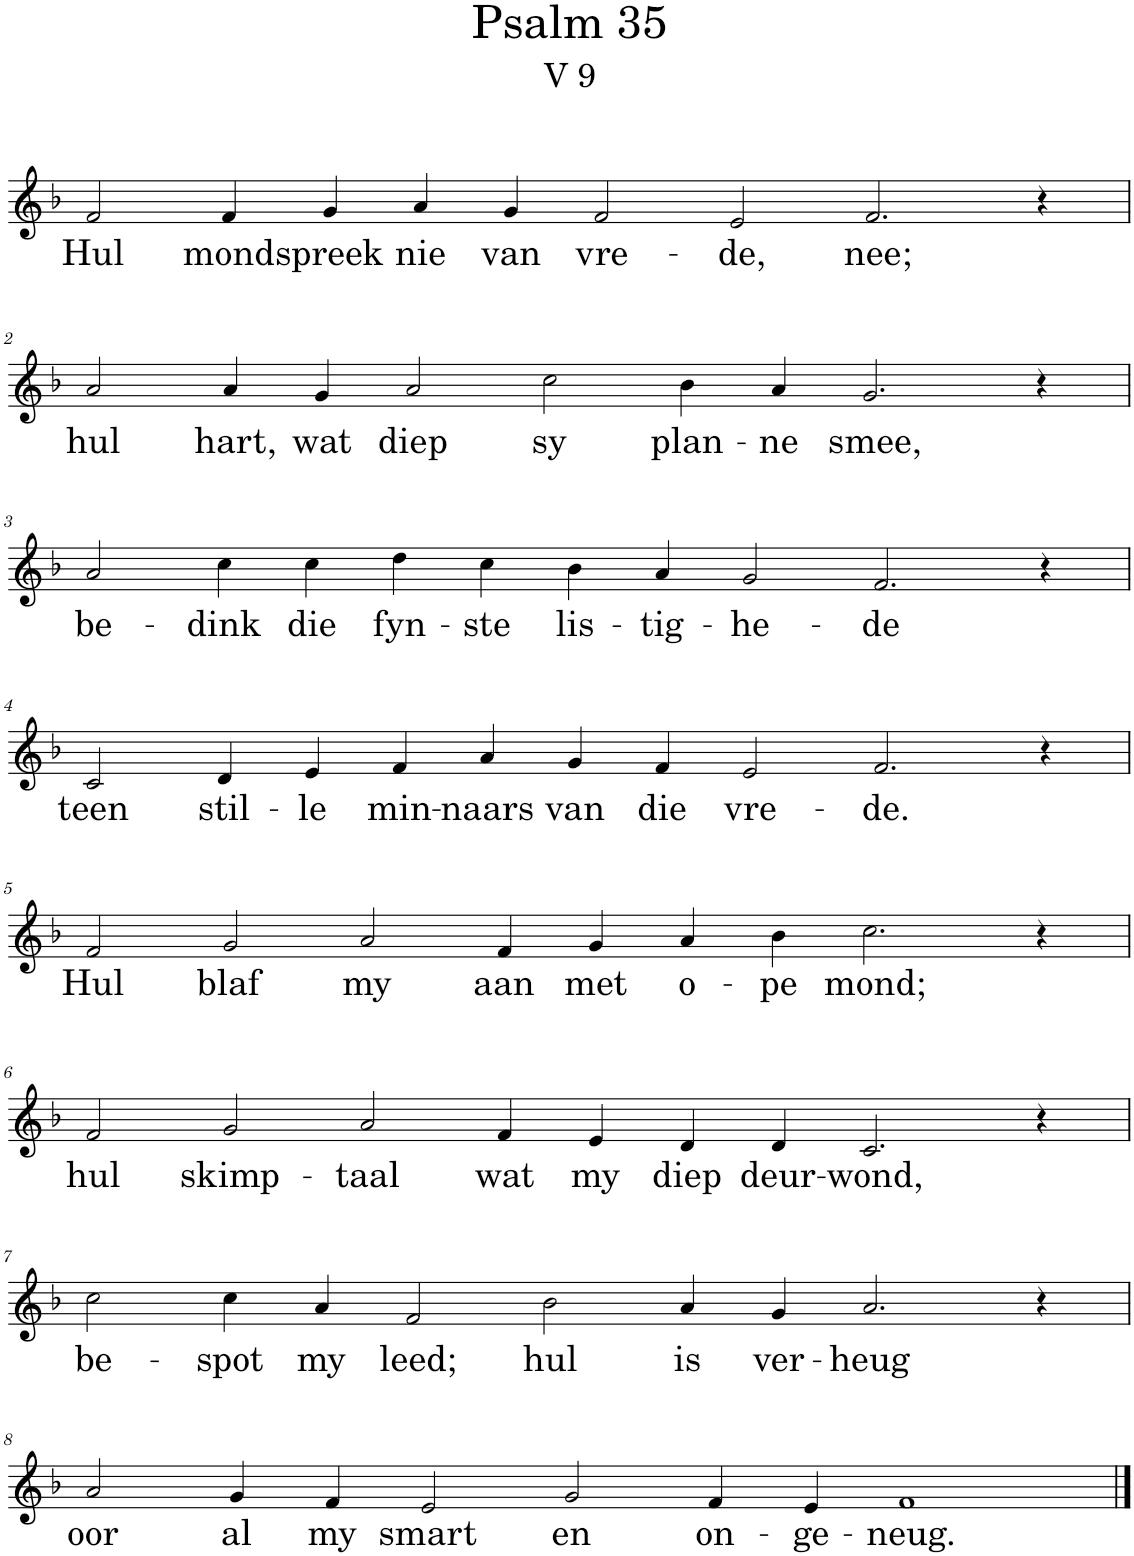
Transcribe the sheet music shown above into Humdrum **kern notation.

**kern	**text
*part1	*part1
*staff1	*staff1
*I"Pipe Organ	*
*I'Org.	*
*clefG2	*
*k[b-]	*
*M14/4	*
=1	=1
!	!LO:LY:b
2f/	Hul
!	!LO:LY:b
4f/	mond
!	!LO:LY:b
4g/	spreek
!	!LO:LY:b
4a/	nie
!	!LO:LY:b
4g/	van
!	!LO:LY:b
2f/	vre-
!	!LO:LY:b
2e/	-de,
!	!LO:LY:b
2.f/	nee;
4r	.
!!LO:LB:g=z
=2	=2
!	!LO:LY:b
2a/	hul
!	!LO:LY:b
4a/	hart,
!	!LO:LY:b
4g/	wat
!	!LO:LY:b
2a/	diep
!	!LO:LY:b
2cc\	sy
!	!LO:LY:b
4b-\	plan-
!	!LO:LY:b
4a/	-ne
!	!LO:LY:b
2.g/	smee,
4r	.
!!LO:LB:g=z
=3	=3
!	!LO:LY:b
2a/	be-
!	!LO:LY:b
4cc\	-dink
!	!LO:LY:b
4cc\	die
!	!LO:LY:b
4dd\	fyn-
!	!LO:LY:b
4cc\	-ste
!	!LO:LY:b
4b-\	lis-
!	!LO:LY:b
4a/	-tig-
!	!LO:LY:b
2g/	-he-
!	!LO:LY:b
2.f/	-de
4r	.
!!LO:LB:g=z
=4	=4
!	!LO:LY:b
2c/	teen
!	!LO:LY:b
4d/	stil-
!	!LO:LY:b
4e/	-le
!	!LO:LY:b
4f/	min-
!	!LO:LY:b
4a/	-naars
!	!LO:LY:b
4g/	van
!	!LO:LY:b
4f/	die
!	!LO:LY:b
2e/	vre-
!	!LO:LY:b
2.f/	-de.
4r	.
!!LO:LB:g=z
=5	=5
!	!LO:LY:b
2f/	Hul
!	!LO:LY:b
2g/	blaf
!	!LO:LY:b
2a/	my
!	!LO:LY:b
4f/	aan
!	!LO:LY:b
4g/	met
!	!LO:LY:b
4a/	o-
!	!LO:LY:b
4b-\	-pe
!	!LO:LY:b
2.cc\	mond;
4r	.
!!LO:LB:g=z
=6	=6
!	!LO:LY:b
2f/	hul
!	!LO:LY:b
2g/	skimp-
!	!LO:LY:b
2a/	-taal
!	!LO:LY:b
4f/	wat
!	!LO:LY:b
4e/	my
!	!LO:LY:b
4d/	diep
!	!LO:LY:b
4d/	deur-
!	!LO:LY:b
2.c/	-wond,
4r	.
!!LO:LB:g=z
=7	=7
!	!LO:LY:b
2cc\	be-
!	!LO:LY:b
4cc\	-spot
!	!LO:LY:b
4a/	my
!	!LO:LY:b
2f/	leed;
!	!LO:LY:b
2b-\	hul
!	!LO:LY:b
4a/	is
!	!LO:LY:b
4g/	ver-
!	!LO:LY:b
2.a/	-heug
4r	.
!!LO:LB:g=z
=8	=8
!	!LO:LY:b
2a/	oor
!	!LO:LY:b
4g/	al
!	!LO:LY:b
4f/	my
!	!LO:LY:b
2e/	smart
!	!LO:LY:b
2g/	en
!	!LO:LY:b
4f/	on-
!	!LO:LY:b
4e/	-ge-
!	!LO:LY:b
1f	-neug.
==	==
*-	*-
